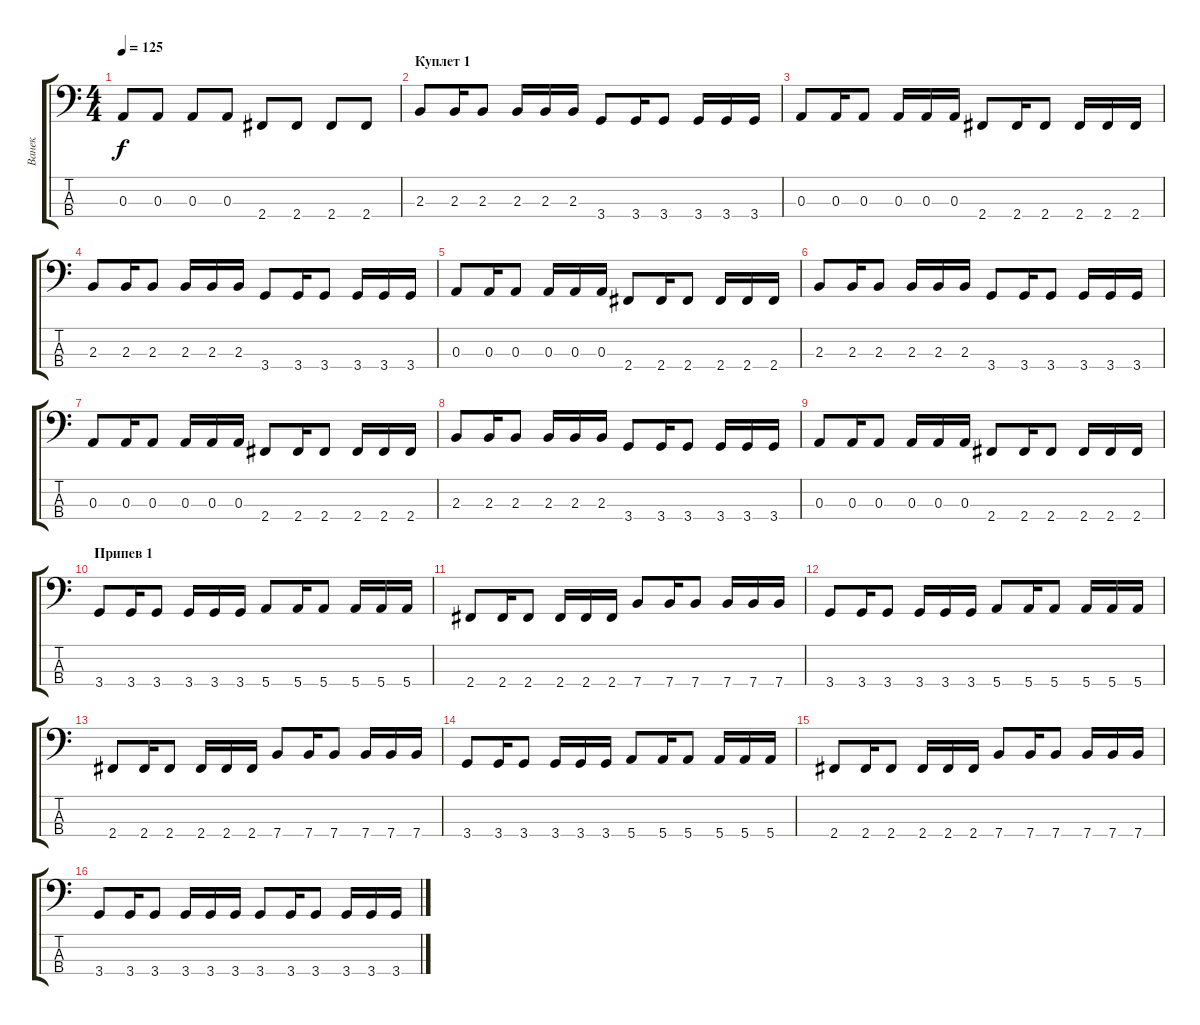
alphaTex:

\track ("Ванек" "Ванек") {instrument electricbassfinger}
\staff {score tabs}
\tuning (G2 D2 A1 E1) {hide}
\ts (4 4)
\tempo 125
\clef f4
\ks c
0.3.8{dy f} 0.3.8 0.3.8 0.3.8 2.4.8 2.4.8 2.4.8 2.4.8 |
\section ("" "Куплет 1")
2.3.8 2.3.16 2.3.8 2.3.16 2.3.16 2.3.16 3.4.8 3.4.16 3.4.8 3.4.16 3.4.16 3.4.16 |
0.3.8 0.3.16 0.3.8 0.3.16 0.3.16 0.3.16 2.4.8 2.4.16 2.4.8 2.4.16 2.4.16 2.4.16 |
2.3.8 2.3.16 2.3.8 2.3.16 2.3.16 2.3.16 3.4.8 3.4.16 3.4.8 3.4.16 3.4.16 3.4.16 |
0.3.8 0.3.16 0.3.8 0.3.16 0.3.16 0.3.16 2.4.8 2.4.16 2.4.8 2.4.16 2.4.16 2.4.16 |
2.3.8 2.3.16 2.3.8 2.3.16 2.3.16 2.3.16 3.4.8 3.4.16 3.4.8 3.4.16 3.4.16 3.4.16 |
0.3.8 0.3.16 0.3.8 0.3.16 0.3.16 0.3.16 2.4.8 2.4.16 2.4.8 2.4.16 2.4.16 2.4.16 |
2.3.8 2.3.16 2.3.8 2.3.16 2.3.16 2.3.16 3.4.8 3.4.16 3.4.8 3.4.16 3.4.16 3.4.16 |
0.3.8 0.3.16 0.3.8 0.3.16 0.3.16 0.3.16 2.4.8 2.4.16 2.4.8 2.4.16 2.4.16 2.4.16 |
\section ("" "Припев 1")
3.4.8 3.4.16 3.4.8 3.4.16 3.4.16 3.4.16 5.4.8 5.4.16 5.4.8 5.4.16 5.4.16 5.4.16 |
2.4.8 2.4.16 2.4.8 2.4.16 2.4.16 2.4.16 7.4.8 7.4.16 7.4.8 7.4.16 7.4.16 7.4.16 |
3.4.8 3.4.16 3.4.8 3.4.16 3.4.16 3.4.16 5.4.8 5.4.16 5.4.8 5.4.16 5.4.16 5.4.16 |
2.4.8 2.4.16 2.4.8 2.4.16 2.4.16 2.4.16 7.4.8 7.4.16 7.4.8 7.4.16 7.4.16 7.4.16 |
3.4.8 3.4.16 3.4.8 3.4.16 3.4.16 3.4.16 5.4.8 5.4.16 5.4.8 5.4.16 5.4.16 5.4.16 |
2.4.8 2.4.16 2.4.8 2.4.16 2.4.16 2.4.16 7.4.8 7.4.16 7.4.8 7.4.16 7.4.16 7.4.16 |
3.4.8 3.4.16 3.4.8 3.4.16 3.4.16 3.4.16 3.4.8 3.4.16 3.4.8 3.4.16 3.4.16 3.4.16
